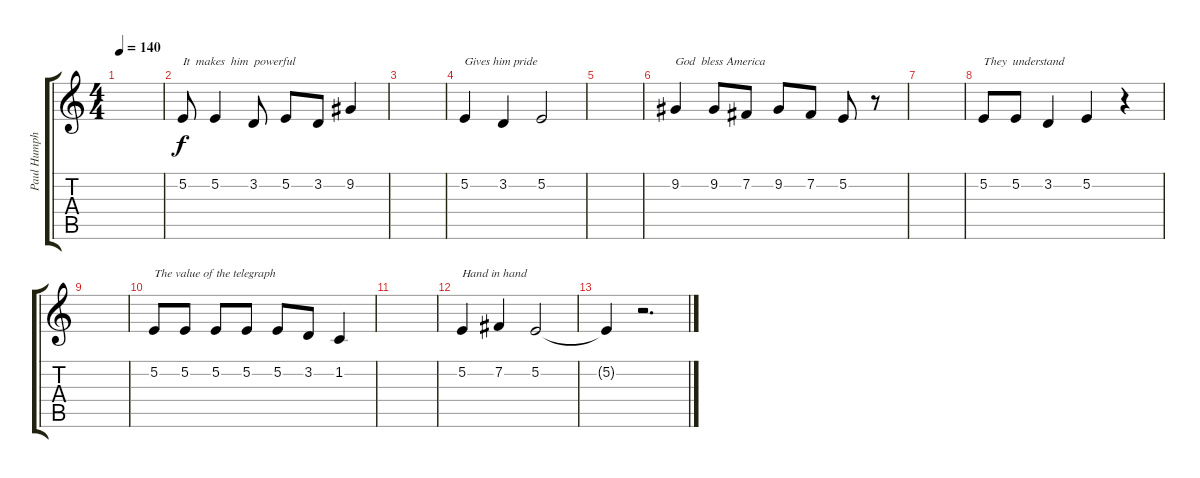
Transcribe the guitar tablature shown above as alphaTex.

\track ("Paul Humphreys - Backing voice" "Paul Humph") {instrument bassoon}
\staff {score tabs}
\tuning (E4 B3 G3 D3 A2 E2) {hide}
\ts (4 4)
\tempo 140
\clef g2
\ks c
|
5.2.8{txt "It  makes  him  powerful"} 5.2.4 3.2.8 5.2.8 3.2.8 9.2.4 |
|
5.2.4{txt "Gives him pride"} 3.2.4 5.2.2 |
|
9.2.4{txt "God  bless America"} 9.2.8 7.2.8 9.2.8 7.2.8 5.2.8 r.8 |
|
5.2.8{txt "They  understand"} 5.2.8 3.2.4 5.2.4 r.4 |
|
5.2.8{txt "The value of the telegraph"} 5.2.8 5.2.8 5.2.8 5.2.8 3.2.8 1.2.4 |
|
5.2.4{txt "Hand in hand"} 7.2.4 5.2.2 |
5.2{t}.4 r.2{d}
